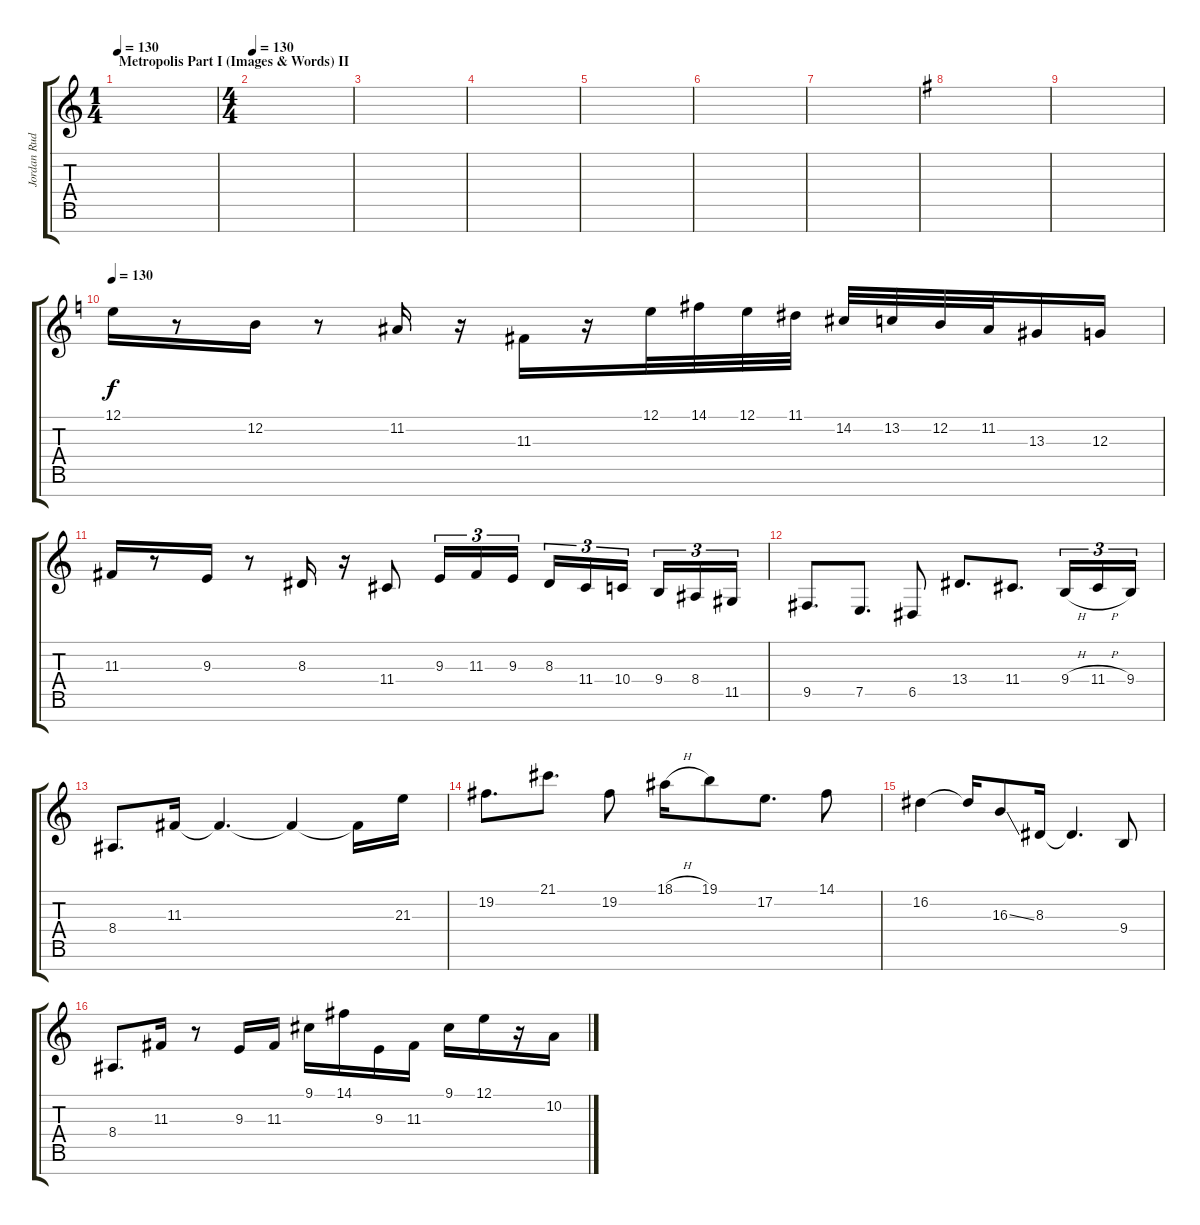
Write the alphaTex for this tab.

\track ("Jordan Rudess Lead 2 (Dual Voice)" "Jordan Rud") {instrument lead2sawtooth}
\staff {score tabs}
\tuning (E4 B3 G3 D3 A2 E2 B1) {hide}
\ts (1 4)
\section ("" "Metropolis Part I (Images & Words) II")
\tempo 130
\clef g2
\ks c
|
\ts (4 4)
\tempo 130
|
|
|
|
|
|
\ks g
|
|
\tempo 130
\ks c
12.1.16{volume 12 instrument lead2sawtooth} r.8 12.2.16 r.8 11.2.16 r.16 11.3.16 r.16 12.1.32 14.1.32 12.1.32 11.1.32 14.2.32 13.2.32 12.2.32 11.2.32 13.3.16 12.3.16 |
11.3.16 r.8 9.3.16 r.8 8.3.16 r.16 11.4.8 9.3.16{tu (3 2)} 11.3.16{tu (3 2)} 9.3.16{tu (3 2)} 8.3.16{tu (3 2)} 11.4.16{tu (3 2)} 10.4.16{tu (3 2) beam splitsecondary} 9.4.16{tu (3 2)} 8.4.16{tu (3 2)} 11.5.16{tu (3 2)} |
9.5.8{d} 7.5.8{d} 6.5.8 13.4.8{d} 11.4.8{d} 9.4{h}.16{tu (3 2)} 11.4{h}.16{tu (3 2)} 9.4.16{tu (3 2)} |
8.4.8{d} 11.3.16 11.3{t}.4{d} 11.3{t}.4 11.3{t}.16 21.3.16 |
19.2.8{d} 21.1.8{d} 19.2.8 18.1{h}.16 19.1.8 17.2.8{d} 14.1.8 |
16.2.4 16.2{t}.16 16.3{ss}.8 8.3.16 8.3{t}.4{d} 9.4.8 |
8.4.8{d} 11.3.16 r.8 9.3.16 11.3.16 9.1.16 14.1.16 9.3.16 11.3.16 9.1.16 12.1.16 r.16 10.2.16
